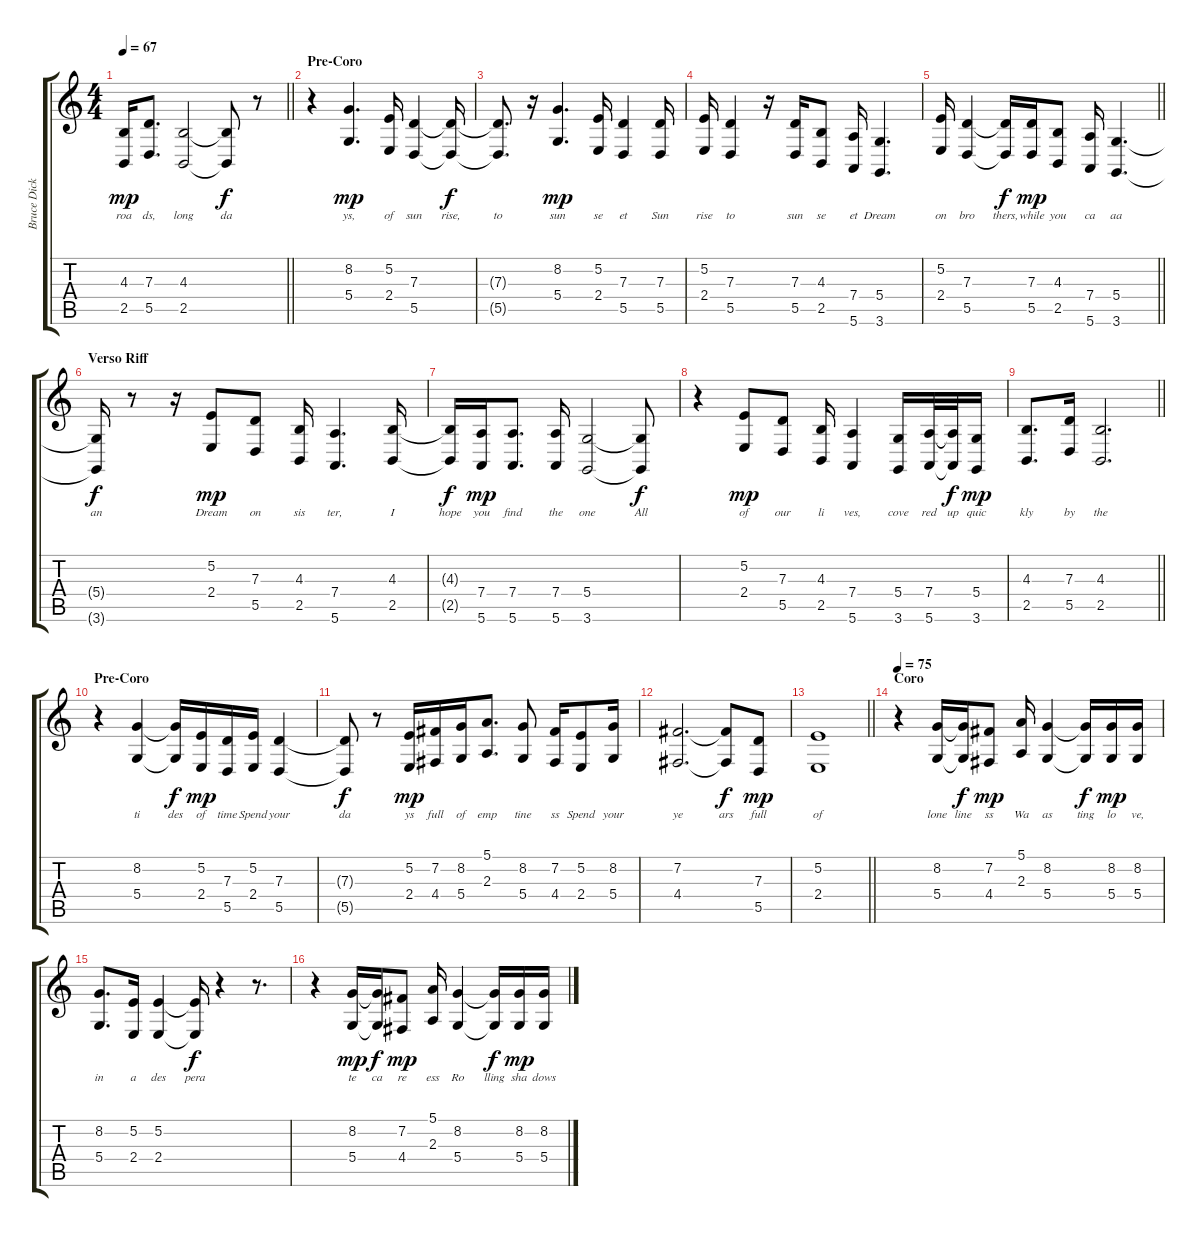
\track ("Bruce Dickinson" "Bruce Dick") {instrument lead2sawtooth}
\staff {score tabs}
\tuning (E4 B3 G3 D3 A2 E2) {hide}
\ts (4 4)
\tempo 67
\clef g2
\barLineRight lightlight
\ks c
(4.3 2.5).16{lyrics (0 "roa") lyrics (1 "") lyrics (2 "") lyrics (3 "") lyrics (4 "") dy mp} (7.3 5.5).8{d lyrics (0 "ds,") lyrics (1 "") lyrics (2 "") lyrics (3 "") lyrics (4 "")} (4.3 2.5).2{lyrics (0 "long") lyrics (1 "") lyrics (2 "") lyrics (3 "") lyrics (4 "")} (4.3{t} 2.5{t}).8{lyrics (0 "da") lyrics (1 "") lyrics (2 "") lyrics (3 "") lyrics (4 "") dy f} r.8 |
\section ("" "Pre-Coro")
r.4 (8.2 5.4).4{d lyrics (0 "ys,") lyrics (1 "") lyrics (2 "") lyrics (3 "") lyrics (4 "") dy mp} (5.2 2.4).16{lyrics (0 "of") lyrics (1 "") lyrics (2 "") lyrics (3 "") lyrics (4 "")} (7.3 5.5).4{lyrics (0 "sun") lyrics (1 "") lyrics (2 "") lyrics (3 "") lyrics (4 "")} (7.3{t} 5.5{t}).16{lyrics (0 "rise,") lyrics (1 "") lyrics (2 "") lyrics (3 "") lyrics (4 "") dy f} |
(7.3{t} 5.5{t}).8{d lyrics (0 "to") lyrics (1 "") lyrics (2 "") lyrics (3 "") lyrics (4 "")} r.16 (8.2 5.4).4{d lyrics (0 "sun") lyrics (1 "") lyrics (2 "") lyrics (3 "") lyrics (4 "") dy mp} (5.2 2.4).16{lyrics (0 "se") lyrics (1 "") lyrics (2 "") lyrics (3 "") lyrics (4 "")} (7.3 5.5).4{lyrics (0 "et") lyrics (1 "") lyrics (2 "") lyrics (3 "") lyrics (4 "")} (7.3 5.5).16{lyrics (0 "Sun") lyrics (1 "") lyrics (2 "") lyrics (3 "") lyrics (4 "")} |
(5.2 2.4).16{lyrics (0 "rise") lyrics (1 "") lyrics (2 "") lyrics (3 "") lyrics (4 "")} (7.3 5.5).4{lyrics (0 "to") lyrics (1 "") lyrics (2 "") lyrics (3 "") lyrics (4 "")} r.16 (7.3 5.5).16{lyrics (0 "sun") lyrics (1 "") lyrics (2 "") lyrics (3 "") lyrics (4 "")} (4.3 2.5).8{lyrics (0 "se") lyrics (1 "") lyrics (2 "") lyrics (3 "") lyrics (4 "")} (7.4 5.6).16{lyrics (0 "et") lyrics (1 "") lyrics (2 "") lyrics (3 "") lyrics (4 "")} (5.4 3.6).4{d lyrics (0 "Dream") lyrics (1 "") lyrics (2 "") lyrics (3 "") lyrics (4 "")} |
\barLineRight lightlight
(5.2 2.4).16{lyrics (0 "on") lyrics (1 "") lyrics (2 "") lyrics (3 "") lyrics (4 "")} (7.3 5.5).4{lyrics (0 "bro") lyrics (1 "") lyrics (2 "") lyrics (3 "") lyrics (4 "")} (7.3{t} 5.5{t}).16{lyrics (0 "thers,") lyrics (1 "") lyrics (2 "") lyrics (3 "") lyrics (4 "") dy f} (7.3 5.5).16{lyrics (0 "while") lyrics (1 "") lyrics (2 "") lyrics (3 "") lyrics (4 "") dy mp} (4.3 2.5).8{lyrics (0 "you") lyrics (1 "") lyrics (2 "") lyrics (3 "") lyrics (4 "")} (7.4 5.6).16{lyrics (0 "ca") lyrics (1 "") lyrics (2 "") lyrics (3 "") lyrics (4 "")} (5.4 3.6).4{d lyrics (0 "aa") lyrics (1 "") lyrics (2 "") lyrics (3 "") lyrics (4 "")} |
\section ("" "Verso Riff")
(5.4{t} 3.6{t}).16{lyrics (0 "an") lyrics (1 "") lyrics (2 "") lyrics (3 "") lyrics (4 "") dy f} r.8 r.16 (5.2 2.4).8{lyrics (0 "Dream") lyrics (1 "") lyrics (2 "") lyrics (3 "") lyrics (4 "") dy mp} (7.3 5.5).8{lyrics (0 "on") lyrics (1 "") lyrics (2 "") lyrics (3 "") lyrics (4 "")} (4.3 2.5).16{lyrics (0 "sis") lyrics (1 "") lyrics (2 "") lyrics (3 "") lyrics (4 "")} (7.4 5.6).4{d lyrics (0 "ter,") lyrics (1 "") lyrics (2 "") lyrics (3 "") lyrics (4 "")} (4.3 2.5).16{lyrics (0 "I") lyrics (1 "") lyrics (2 "") lyrics (3 "") lyrics (4 "")} |
(4.3{t} 2.5{t}).16{lyrics (0 "hope") lyrics (1 "") lyrics (2 "") lyrics (3 "") lyrics (4 "") dy f} (7.4 5.6).16{lyrics (0 "you") lyrics (1 "") lyrics (2 "") lyrics (3 "") lyrics (4 "") dy mp} (7.4 5.6).8{d lyrics (0 "find") lyrics (1 "") lyrics (2 "") lyrics (3 "") lyrics (4 "")} (7.4 5.6).16{lyrics (0 "the") lyrics (1 "") lyrics (2 "") lyrics (3 "") lyrics (4 "")} (5.4 3.6).2{lyrics (0 "one") lyrics (1 "") lyrics (2 "") lyrics (3 "") lyrics (4 "")} (5.4{t} 3.6{t}).8{lyrics (0 "All") lyrics (1 "") lyrics (2 "") lyrics (3 "") lyrics (4 "") dy f} |
r.4 (5.2 2.4).8{lyrics (0 "of") lyrics (1 "") lyrics (2 "") lyrics (3 "") lyrics (4 "") dy mp} (7.3 5.5).8{lyrics (0 "our") lyrics (1 "") lyrics (2 "") lyrics (3 "") lyrics (4 "")} (4.3 2.5).16{lyrics (0 "li") lyrics (1 "") lyrics (2 "") lyrics (3 "") lyrics (4 "")} (7.4 5.6).4{lyrics (0 "ves,") lyrics (1 "") lyrics (2 "") lyrics (3 "") lyrics (4 "")} (5.4 3.6).16{lyrics (0 "cove") lyrics (1 "") lyrics (2 "") lyrics (3 "") lyrics (4 "")} (7.4 5.6).32{lyrics (0 "red") lyrics (1 "") lyrics (2 "") lyrics (3 "") lyrics (4 "")} (7.4{t} 5.6{t}).32{lyrics (0 "up") lyrics (1 "") lyrics (2 "") lyrics (3 "") lyrics (4 "") dy f} (5.4 3.6).16{lyrics (0 "quic") lyrics (1 "") lyrics (2 "") lyrics (3 "") lyrics (4 "") dy mp} |
\barLineRight lightlight
(4.3 2.5).8{d lyrics (0 "kly") lyrics (1 "") lyrics (2 "") lyrics (3 "") lyrics (4 "")} (7.3 5.5).16{lyrics (0 "by") lyrics (1 "") lyrics (2 "") lyrics (3 "") lyrics (4 "")} (4.3 2.5).2{d lyrics (0 "the") lyrics (1 "") lyrics (2 "") lyrics (3 "") lyrics (4 "")} |
\section ("" "Pre-Coro")
r.4 (8.2 5.4).4{lyrics (0 "ti") lyrics (1 "") lyrics (2 "") lyrics (3 "") lyrics (4 "")} (8.2{t} 5.4{t}).16{lyrics (0 "des") lyrics (1 "") lyrics (2 "") lyrics (3 "") lyrics (4 "") dy f} (5.2 2.4).16{lyrics (0 "of") lyrics (1 "") lyrics (2 "") lyrics (3 "") lyrics (4 "") dy mp} (7.3 5.5).16{lyrics (0 "time") lyrics (1 "") lyrics (2 "") lyrics (3 "") lyrics (4 "")} (5.2 2.4).16{lyrics (0 "Spend") lyrics (1 "") lyrics (2 "") lyrics (3 "") lyrics (4 "")} (7.3 5.5).4{lyrics (0 "your") lyrics (1 "") lyrics (2 "") lyrics (3 "") lyrics (4 "")} |
(7.3{t} 5.5{t}).8{lyrics (0 "da") lyrics (1 "") lyrics (2 "") lyrics (3 "") lyrics (4 "") dy f} r.8 (5.2 2.4).16{lyrics (0 "ys") lyrics (1 "") lyrics (2 "") lyrics (3 "") lyrics (4 "") dy mp} (7.2 4.4).16{lyrics (0 "full") lyrics (1 "") lyrics (2 "") lyrics (3 "") lyrics (4 "")} (8.2 5.4).16{lyrics (0 "of") lyrics (1 "") lyrics (2 "") lyrics (3 "") lyrics (4 "")} (5.1 2.3).8{d lyrics (0 "emp") lyrics (1 "") lyrics (2 "") lyrics (3 "") lyrics (4 "")} (8.2 5.4).8{lyrics (0 "tine") lyrics (1 "") lyrics (2 "") lyrics (3 "") lyrics (4 "")} (7.2 4.4).16{lyrics (0 "ss") lyrics (1 "") lyrics (2 "") lyrics (3 "") lyrics (4 "")} (5.2 2.4).8{lyrics (0 "Spend") lyrics (1 "") lyrics (2 "") lyrics (3 "") lyrics (4 "")} (8.2 5.4).16{lyrics (0 "your") lyrics (1 "") lyrics (2 "") lyrics (3 "") lyrics (4 "")} |
(7.2 4.4).2{d lyrics (0 "ye") lyrics (1 "") lyrics (2 "") lyrics (3 "") lyrics (4 "")} (7.2{t} 4.4{t}).8{lyrics (0 "ars") lyrics (1 "") lyrics (2 "") lyrics (3 "") lyrics (4 "") dy f} (7.3 5.5).8{lyrics (0 "full") lyrics (1 "") lyrics (2 "") lyrics (3 "") lyrics (4 "") dy mp} |
\barLineRight lightlight
(5.2 2.4).1{lyrics (0 "of") lyrics (1 "") lyrics (2 "") lyrics (3 "") lyrics (4 "")} |
\section ("" "Coro")
\tempo 75
r.4{volume 13} (8.2 5.4).16{lyrics (0 "lone") lyrics (1 "") lyrics (2 "") lyrics (3 "") lyrics (4 "")} (8.2{t} 5.4{t}).16{lyrics (0 "line") lyrics (1 "") lyrics (2 "") lyrics (3 "") lyrics (4 "") dy f} (7.2 4.4).8{lyrics (0 "ss") lyrics (1 "") lyrics (2 "") lyrics (3 "") lyrics (4 "") dy mp} (5.1 2.3).16{lyrics (0 "Wa") lyrics (1 "") lyrics (2 "") lyrics (3 "") lyrics (4 "")} (8.2 5.4).4{lyrics (0 "as") lyrics (1 "") lyrics (2 "") lyrics (3 "") lyrics (4 "")} (8.2{t} 5.4{t}).16{lyrics (0 "ting") lyrics (1 "") lyrics (2 "") lyrics (3 "") lyrics (4 "") dy f} (8.2 5.4).16{lyrics (0 "lo") lyrics (1 "") lyrics (2 "") lyrics (3 "") lyrics (4 "") dy mp} (8.2 5.4).16{lyrics (0 "ve,") lyrics (1 "") lyrics (2 "") lyrics (3 "") lyrics (4 "")} |
(8.2 5.4).8{d lyrics (0 "in") lyrics (1 "") lyrics (2 "") lyrics (3 "") lyrics (4 "")} (5.2 2.4).16{lyrics (0 "a") lyrics (1 "") lyrics (2 "") lyrics (3 "") lyrics (4 "")} (5.2 2.4).4{lyrics (0 "des") lyrics (1 "") lyrics (2 "") lyrics (3 "") lyrics (4 "")} (5.2{t} 2.4{t}).16{lyrics (0 "pera") lyrics (1 "") lyrics (2 "") lyrics (3 "") lyrics (4 "") dy f} r.4 r.8{d} |
r.4 (8.2 5.4).16{lyrics (0 "te") lyrics (1 "") lyrics (2 "") lyrics (3 "") lyrics (4 "") dy mp} (8.2{t} 5.4{t}).16{lyrics (0 "ca") lyrics (1 "") lyrics (2 "") lyrics (3 "") lyrics (4 "") dy f} (7.2 4.4).8{lyrics (0 "re") lyrics (1 "") lyrics (2 "") lyrics (3 "") lyrics (4 "") dy mp} (5.1 2.3).16{lyrics (0 "ess") lyrics (1 "") lyrics (2 "") lyrics (3 "") lyrics (4 "")} (8.2 5.4).4{lyrics (0 "Ro") lyrics (1 "") lyrics (2 "") lyrics (3 "") lyrics (4 "")} (8.2{t} 5.4{t}).16{lyrics (0 "lling") lyrics (1 "") lyrics (2 "") lyrics (3 "") lyrics (4 "") dy f} (8.2 5.4).16{lyrics (0 "sha") lyrics (1 "") lyrics (2 "") lyrics (3 "") lyrics (4 "") dy mp} (8.2 5.4).16{lyrics (0 "dows") lyrics (1 "") lyrics (2 "") lyrics (3 "") lyrics (4 "")}
